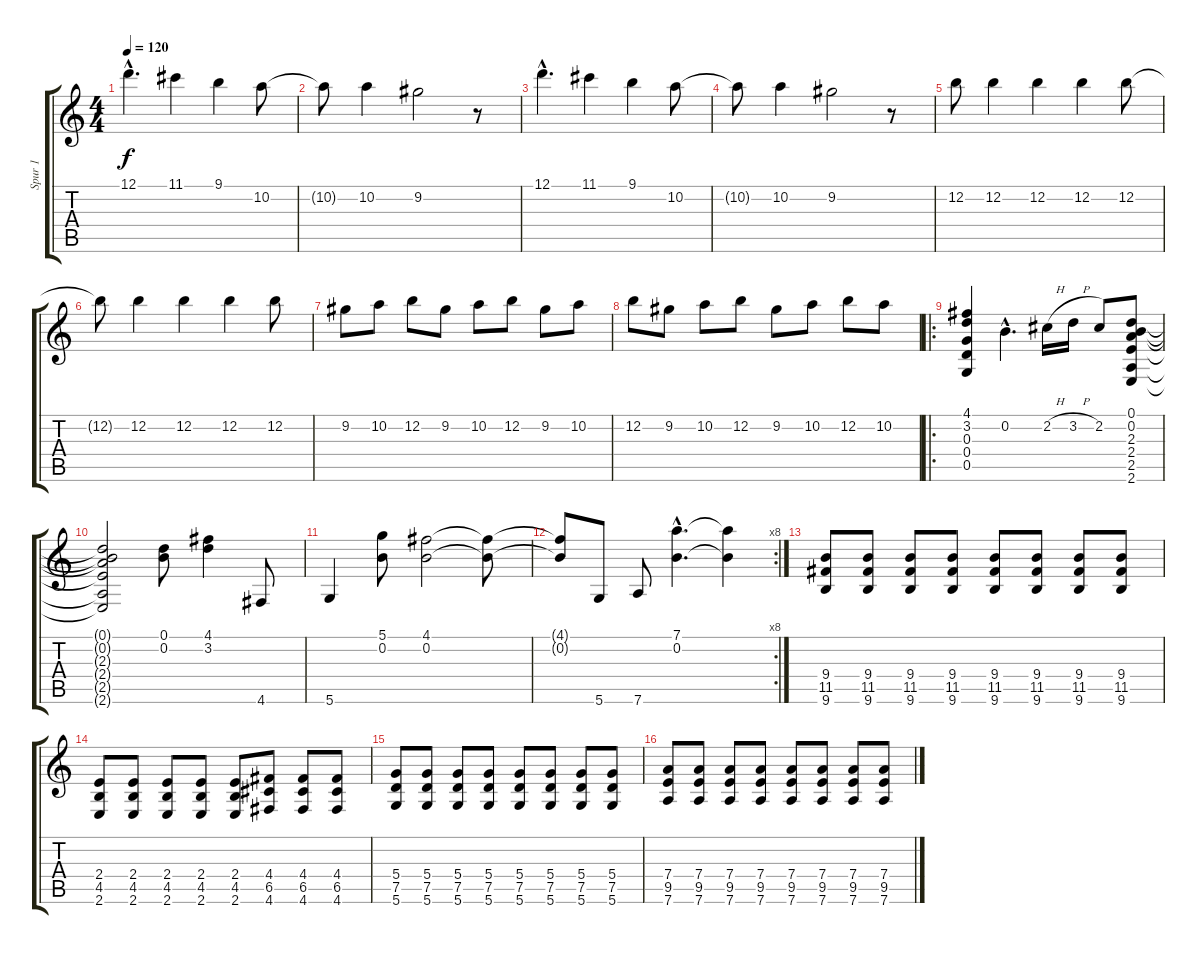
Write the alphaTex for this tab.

\track ("Spur 1" "Spur 1") {instrument acousticguitarnylon}
\staff {score tabs}
\tuning (D4 B3 G3 D3 G2 D2) {hide}
\ts (4 4)
\tempo 120
\clef g2
\ks c
12.1{hac}.4{d dy f instrument acousticguitarnylon} 11.1.4 9.1.4 10.2.8 |
10.2{t}.8 10.2.4 9.2.2 r.8 |
12.1{hac}.4{d} 11.1.4 9.1.4 10.2.8 |
10.2{t}.8 10.2.4 9.2.2 r.8 |
12.2.8 12.2.4 12.2.4 12.2.4 12.2.8 |
12.2{t}.8 12.2.4 12.2.4 12.2.4 12.2.8 |
9.2.8 10.2.8 12.2.8 9.2.8 10.2.8 12.2.8 9.2.8 10.2.8 |
12.2.8 9.2.8 10.2.8 12.2.8 9.2.8 10.2.8 12.2.8 10.2.8 |
\ro
(4.1 3.2 0.3 0.4 0.5).4 0.2{hac}.4{d} 2.2{h}.16 3.2{h}.16 2.2.8 (0.1 0.2 2.3 2.4 2.5 2.6).8 |
(0.1{t} 0.2{t} 2.3{t} 2.4{t} 2.5{t} 2.6{t}).2 (0.1 0.2).8 (4.1 3.2).4 4.6.8 |
5.6.4 (5.1 0.2).8 (4.1 0.2).2 (4.1{t} 0.2{t}).8 |
\rc 8
(4.1{t} 0.2{t}).8 5.6.8 7.6.8 (7.1{hac} 0.2{hac}).4{d} (7.1{t} 0.2{t}).4 |
(9.4 11.5 9.6).8 (9.4 11.5 9.6).8 (9.4 11.5 9.6).8 (9.4 11.5 9.6).8 (9.4 11.5 9.6).8 (9.4 11.5 9.6).8 (9.4 11.5 9.6).8 (9.4 11.5 9.6).8 |
(2.4 4.5 2.6).8 (2.4 4.5 2.6).8 (2.4 4.5 2.6).8 (2.4 4.5 2.6).8 (2.4 4.5 2.6).8 (4.4 6.5 4.6).8 (4.4 6.5 4.6).8 (4.4 6.5 4.6).8 |
(5.4 7.5 5.6).8 (5.4 7.5 5.6).8 (5.4 7.5 5.6).8 (5.4 7.5 5.6).8 (5.4 7.5 5.6).8 (5.4 7.5 5.6).8 (5.4 7.5 5.6).8 (5.4 7.5 5.6).8 |
(7.4 9.5 7.6).8 (7.4 9.5 7.6).8 (7.4 9.5 7.6).8 (7.4 9.5 7.6).8 (7.4 9.5 7.6).8 (7.4 9.5 7.6).8 (7.4 9.5 7.6).8 (7.4 9.5 7.6).8
